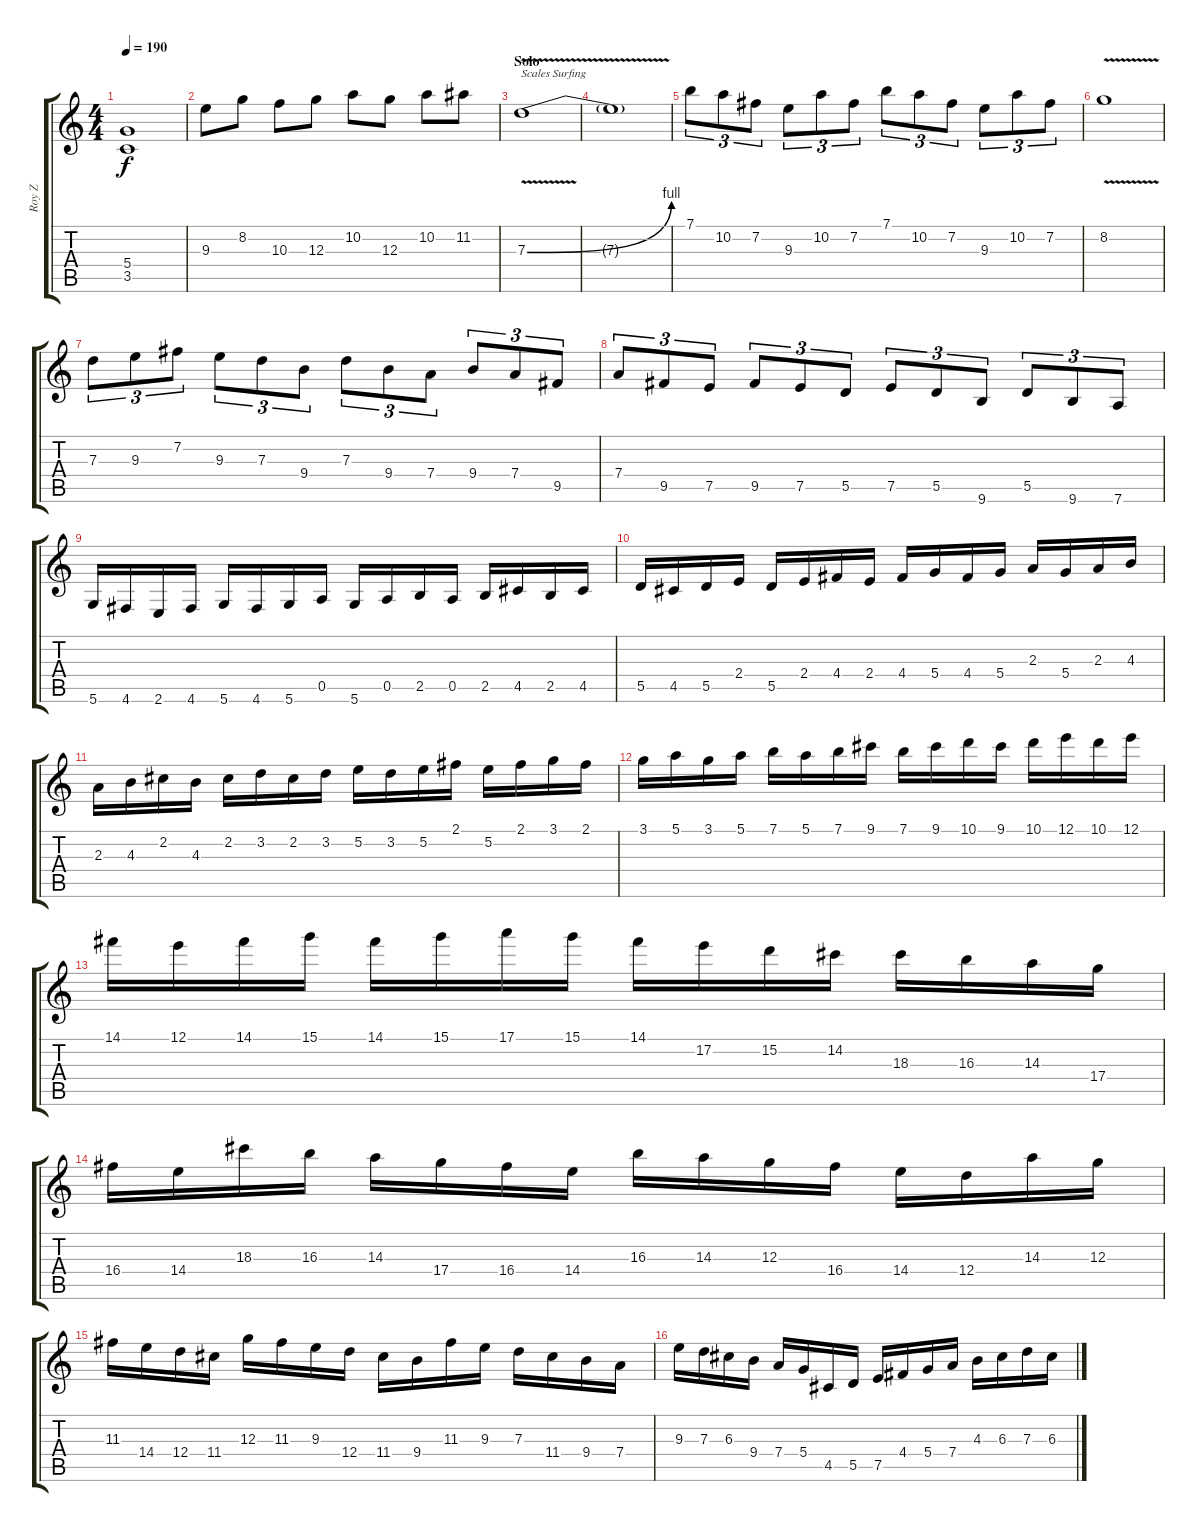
\track ("Roy Z" "Roy Z") {instrument distortionguitar}
\staff {score tabs}
\tuning (E4 B3 G3 D3 A2 D2) {hide}
\ts (4 4)
\tempo 190
\clef g2
\ks c
(5.4{t} 3.5{t}).1{dy f} |
9.3.8 8.2.8 10.3.8 12.3.8 10.2.8 12.3.8 10.2.8 11.2.8 |
\section ("" "Solo")
7.3{be (bend 0 0 60 4) v}.1{txt "Scales Surfing"} |
7.3{t}.1 |
7.1.8{tu (3 2)} 10.2.8{tu (3 2)} 7.2.8{tu (3 2)} 9.3.8{tu (3 2)} 10.2.8{tu (3 2)} 7.2.8{tu (3 2)} 7.1.8{tu (3 2)} 10.2.8{tu (3 2)} 7.2.8{tu (3 2)} 9.3.8{tu (3 2)} 10.2.8{tu (3 2)} 7.2.8{tu (3 2)} |
8.2{v}.1 |
7.3.8{tu (3 2)} 9.3.8{tu (3 2)} 7.2.8{tu (3 2)} 9.3.8{tu (3 2)} 7.3.8{tu (3 2)} 9.4.8{tu (3 2)} 7.3.8{tu (3 2)} 9.4.8{tu (3 2)} 7.4.8{tu (3 2)} 9.4.8{tu (3 2)} 7.4.8{tu (3 2)} 9.5.8{tu (3 2)} |
7.4.8{tu (3 2)} 9.5.8{tu (3 2)} 7.5.8{tu (3 2)} 9.5.8{tu (3 2)} 7.5.8{tu (3 2)} 5.5.8{tu (3 2)} 7.5.8{tu (3 2)} 5.5.8{tu (3 2)} 9.6.8{tu (3 2)} 5.5.8{tu (3 2)} 9.6.8{tu (3 2)} 7.6.8{tu (3 2)} |
5.6.16 4.6.16 2.6.16 4.6.16 5.6.16 4.6.16 5.6.16 0.5.16 5.6.16 0.5.16 2.5.16 0.5.16 2.5.16 4.5.16 2.5.16 4.5.16 |
5.5.16 4.5.16 5.5.16 2.4.16 5.5.16 2.4.16 4.4.16 2.4.16 4.4.16 5.4.16 4.4.16 5.4.16 2.3.16 5.4.16 2.3.16 4.3.16 |
2.3.16 4.3.16 2.2.16 4.3.16 2.2.16 3.2.16 2.2.16 3.2.16 5.2.16 3.2.16 5.2.16 2.1.16 5.2.16 2.1.16 3.1.16 2.1.16 |
3.1.16 5.1.16 3.1.16 5.1.16 7.1.16 5.1.16 7.1.16 9.1.16 7.1.16 9.1.16 10.1.16 9.1.16 10.1.16 12.1.16 10.1.16 12.1.16 |
14.1.16 12.1.16 14.1.16 15.1.16 14.1.16 15.1.16 17.1.16 15.1.16 14.1.16 17.2.16 15.2.16 14.2.16 18.3.16 16.3.16 14.3.16 17.4.16 |
16.4.16 14.4.16 18.3.16 16.3.16 14.3.16 17.4.16 16.4.16 14.4.16 16.3.16 14.3.16 12.3.16 16.4.16 14.4.16 12.4.16 14.3.16 12.3.16 |
11.3.16 14.4.16 12.4.16 11.4.16 12.3.16 11.3.16 9.3.16 12.4.16 11.4.16 9.4.16 11.3.16 9.3.16 7.3.16 11.4.16 9.4.16 7.4.16 |
9.3.16 7.3.16 6.3.16 9.4.16 7.4.16 5.4.16 4.5.16 5.5.16 7.5.16 4.4.16 5.4.16 7.4.16 4.3.16 6.3.16 7.3.16 6.3.16
